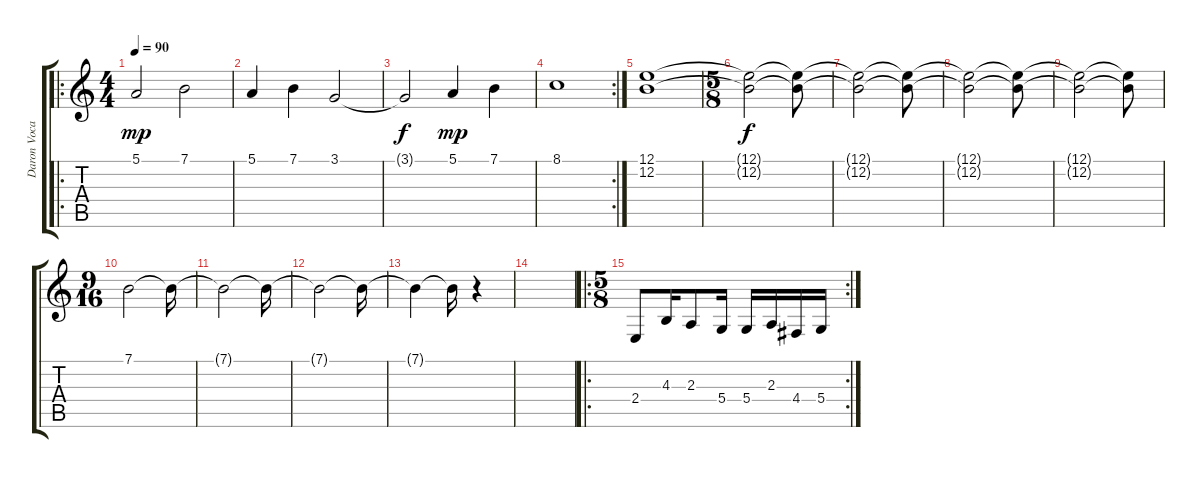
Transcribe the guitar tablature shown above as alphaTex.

\track ("Daron Vocals" "Daron Voca") {instrument lead8bassandlead}
\staff {score tabs}
\tuning (E4 B3 G3 D3 A2 E2) {hide}
\ro
\ts (4 4)
\tempo 90
\clef g2
\ks c
5.1.2{dy mp} 7.1.2 |
5.1.4 7.1.4 3.1.2 |
3.1{t}.2{dy f} 5.1.4{dy mp} 7.1.4 |
\rc 2
8.1.1 |
(12.1 12.2).1 |
\ts (5 8)
(12.1{t} 12.2{t}).2{dy f} (12.1{t} 12.2{t}).8 |
(12.1{t} 12.2{t}).2 (12.1{t} 12.2{t}).8 |
(12.1{t} 12.2{t}).2 (12.1{t} 12.2{t}).8 |
(12.1{t} 12.2{t}).2 (12.1{t} 12.2{t}).8 |
\ts (9 16)
7.1.2{volume 4} 7.1{t}.16 |
7.1{t}.2 7.1{t}.16 |
7.1{t}.2 7.1{t}.16 |
7.1{t}.4 7.1{t}.16 r.4 |
|
\ro
\rc 2
\ts (5 8)
2.4.8 4.3.16 2.3.8 5.4.16 5.4.16 2.3.16 4.4.16 5.4.16
